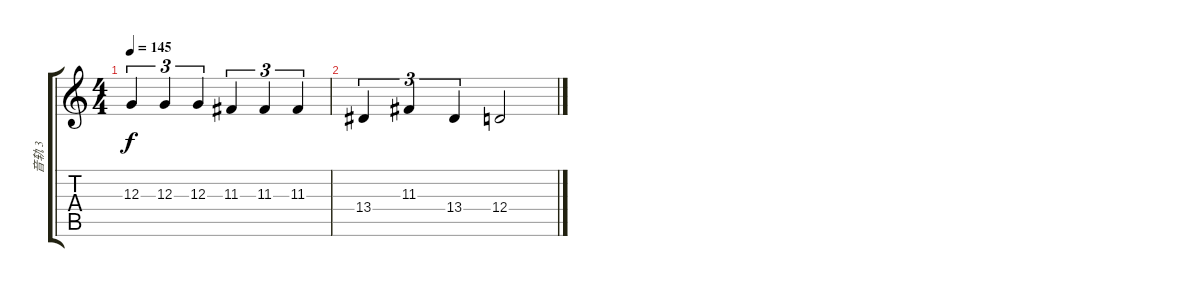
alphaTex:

\track ("音轨 3" "音轨 3") {instrument brightacousticpiano}
\staff {score tabs}
\tuning (E4 B3 G3 D3 A2 E2) {hide}
\ts (4 4)
\tempo 145
\clef g2
\ks c
12.3.4{tu (3 2) dy f} 12.3.4{tu (3 2)} 12.3.4{tu (3 2)} 11.3.4{tu (3 2)} 11.3.4{tu (3 2)} 11.3.4{tu (3 2)} |
13.4.4{tu (3 2)} 11.3.4{tu (3 2)} 13.4.4{tu (3 2)} 12.4.2
